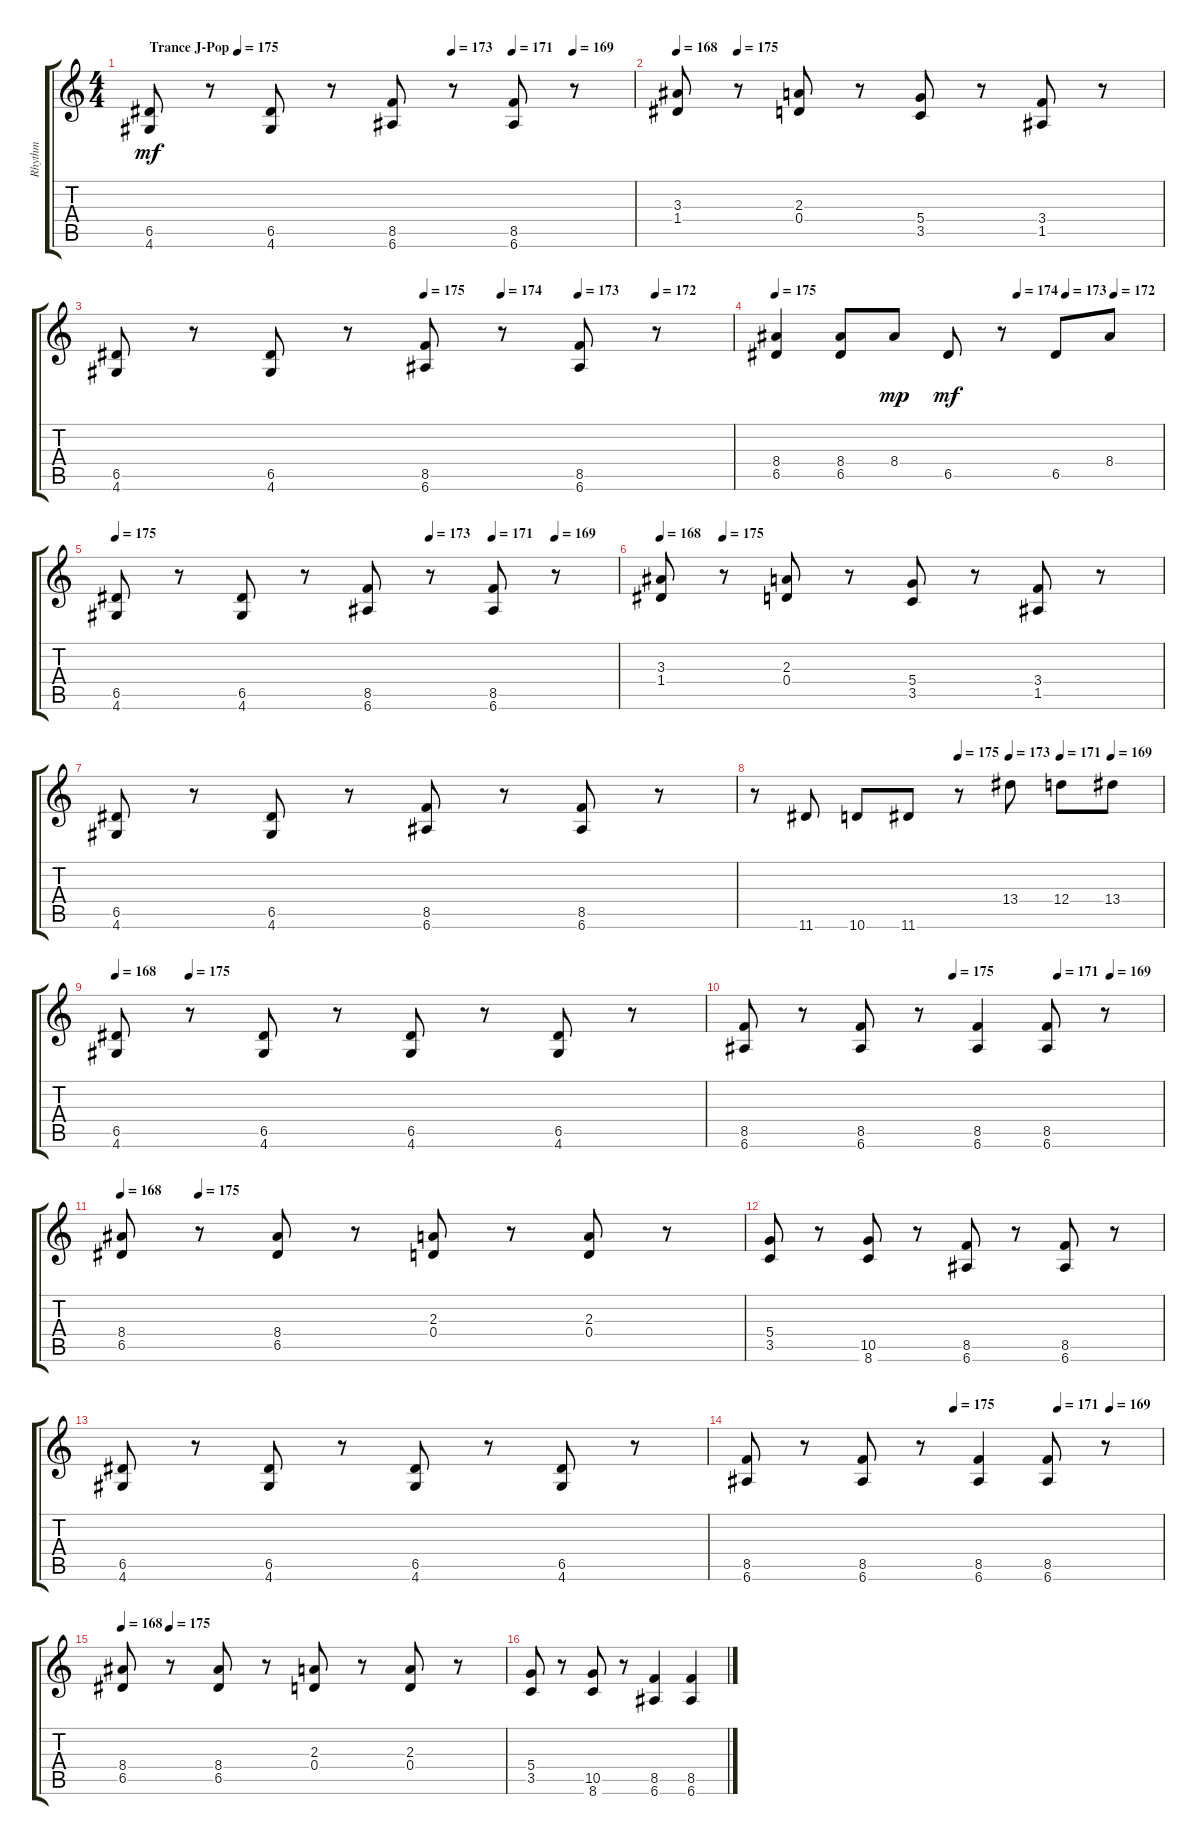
\track ("Rhythm" "Rhythm") {instrument overdrivenguitar}
\staff {score tabs}
\tuning (E4 B3 G3 D3 A2 E2) {hide}
\ts (4 4)
\tempo (175 "Trance J-Pop")
\tempo (173 0.625)
\tempo (171 0.75)
\tempo (169 0.875)
\tempo (175 "Trance J-Pop")
\clef g2
\ks c
(6.5 4.6).8{dy mf instrument overdrivenguitar} r.8 (6.5 4.6).8 r.8 (8.5 6.6).8 r.8 (8.5 6.6).8 r.8 |
\tempo 168
\tempo (175 0.125)
(3.3 1.4).8 r.8 (2.3 0.4).8 r.8 (5.4 3.5).8 r.8 (3.4 1.5).8 r.8 |
\tempo (175 0.5)
\tempo (174 0.625)
\tempo (173 0.75)
\tempo (172 0.875)
(6.5 4.6).8 r.8 (6.5 4.6).8 r.8 (8.5 6.6).8 r.8 (8.5 6.6).8 r.8 |
\tempo 175
\tempo (174 0.625)
\tempo (173 0.75)
\tempo (172 0.875)
(8.4 6.5).4 (8.4 6.5).8 8.4.8{dy mp} 6.5.8{dy mf} r.8 6.5.8 8.4.8 |
\tempo 175
\tempo (173 0.625)
\tempo (171 0.75)
\tempo (169 0.875)
(6.5 4.6).8 r.8 (6.5 4.6).8 r.8 (8.5 6.6).8 r.8 (8.5 6.6).8 r.8 |
\tempo 168
\tempo (175 0.125)
(3.3 1.4).8 r.8 (2.3 0.4).8 r.8 (5.4 3.5).8 r.8 (3.4 1.5).8 r.8 |
(6.5 4.6).8 r.8 (6.5 4.6).8 r.8 (8.5 6.6).8 r.8 (8.5 6.6).8 r.8 |
\tempo (175 0.5)
\tempo (173 0.625)
\tempo (171 0.75)
\tempo (169 0.875)
r.8 11.6.8 10.6.8 11.6.8 r.8 13.4.8 12.4.8 13.4.8 |
\tempo 168
\tempo (175 0.125)
(6.5 4.6).8 r.8 (6.5 4.6).8 r.8 (6.5 4.6).8 r.8 (6.5 4.6).8 r.8 |
\tempo (175 0.5)
\tempo (171 0.75)
\tempo (169 0.875)
(8.5 6.6).8 r.8 (8.5 6.6).8 r.8 (8.5 6.6).4 (8.5 6.6).8 r.8 |
\tempo 168
\tempo (175 0.125)
(8.4 6.5).8 r.8 (8.4 6.5).8 r.8 (2.3 0.4).8 r.8 (2.3 0.4).8 r.8 |
(5.4 3.5).8 r.8 (10.5 8.6).8 r.8 (8.5 6.6).8 r.8 (8.5 6.6).8 r.8 |
(6.5 4.6).8 r.8 (6.5 4.6).8 r.8 (6.5 4.6).8 r.8 (6.5 4.6).8 r.8 |
\tempo (175 0.5)
\tempo (171 0.75)
\tempo (169 0.875)
(8.5 6.6).8 r.8 (8.5 6.6).8 r.8 (8.5 6.6).4 (8.5 6.6).8 r.8 |
\tempo 168
\tempo (175 0.125)
(8.4 6.5).8 r.8 (8.4 6.5).8 r.8 (2.3 0.4).8 r.8 (2.3 0.4).8 r.8 |
(5.4 3.5).8 r.8 (10.5 8.6).8 r.8 (8.5 6.6).4 (8.5 6.6).4
